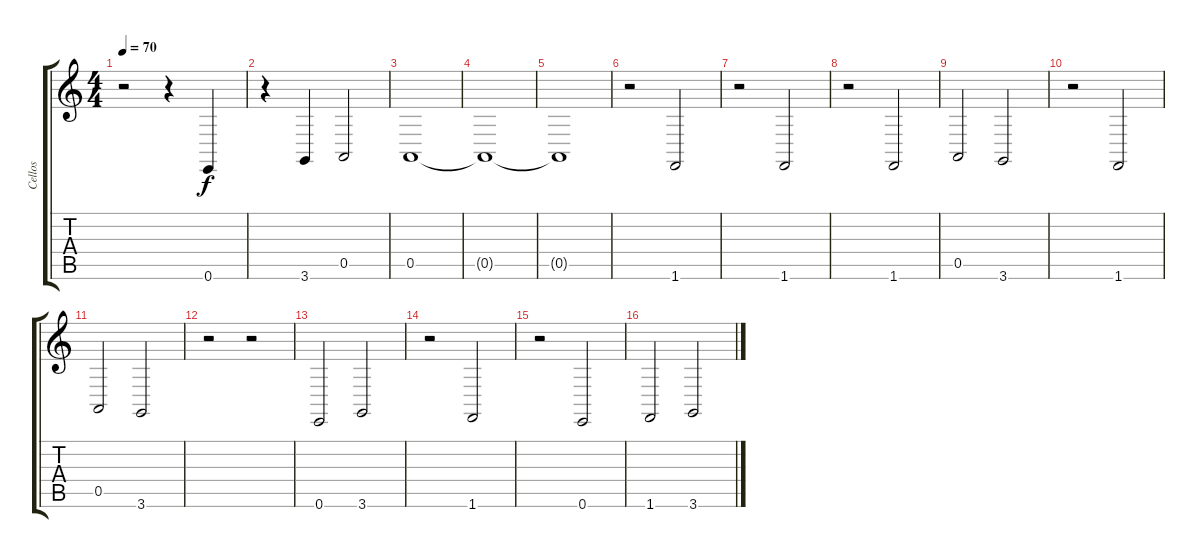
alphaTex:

\track ("Cellos" "Cellos") {instrument stringensemble2}
\staff {score tabs}
\tuning (E4 B3 G3 D3 A2 E2) {hide}
\ts (4 4)
\tempo 70
\clef g2
\ks c
r.2{dy f} r.4 0.6.4 |
r.4 3.6.4 0.5.2 |
0.5.1 |
0.5{t}.1 |
0.5{t}.1 |
r.2 1.6.2 |
r.2 1.6.2 |
r.2 1.6.2 |
0.5.2 3.6.2 |
r.2 1.6.2 |
0.5.2 3.6.2 |
r.2 r.2 |
0.6.2 3.6.2 |
r.2 1.6.2 |
r.2 0.6.2 |
1.6.2 3.6.2
